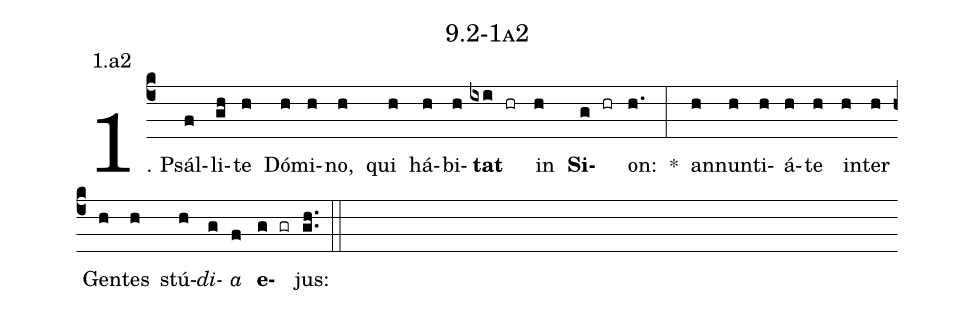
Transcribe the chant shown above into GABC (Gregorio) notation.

name: 9.2-1a2;
annotation: 1.a2;
%%
(c4)1. Psál(f)li(gh)te(h) Dó(h)mi(h)no,(h) qui(h) há(h)bi(h)<b>tat</b>(ixi hr) in(h) <b>Si</b>(g hr)on:(h.) *(:) an(h)nun(h)ti(h)á(h)te(h) in(h)ter(h) Gen(h)tes(h) stú(h)<i>di</i>(g)<i>a</i>(f) <b>e</b>(g gr)jus:(gh..) (::)


%E(h) u(h) o(g) u(f) a(g) e.(gh..) (::)
